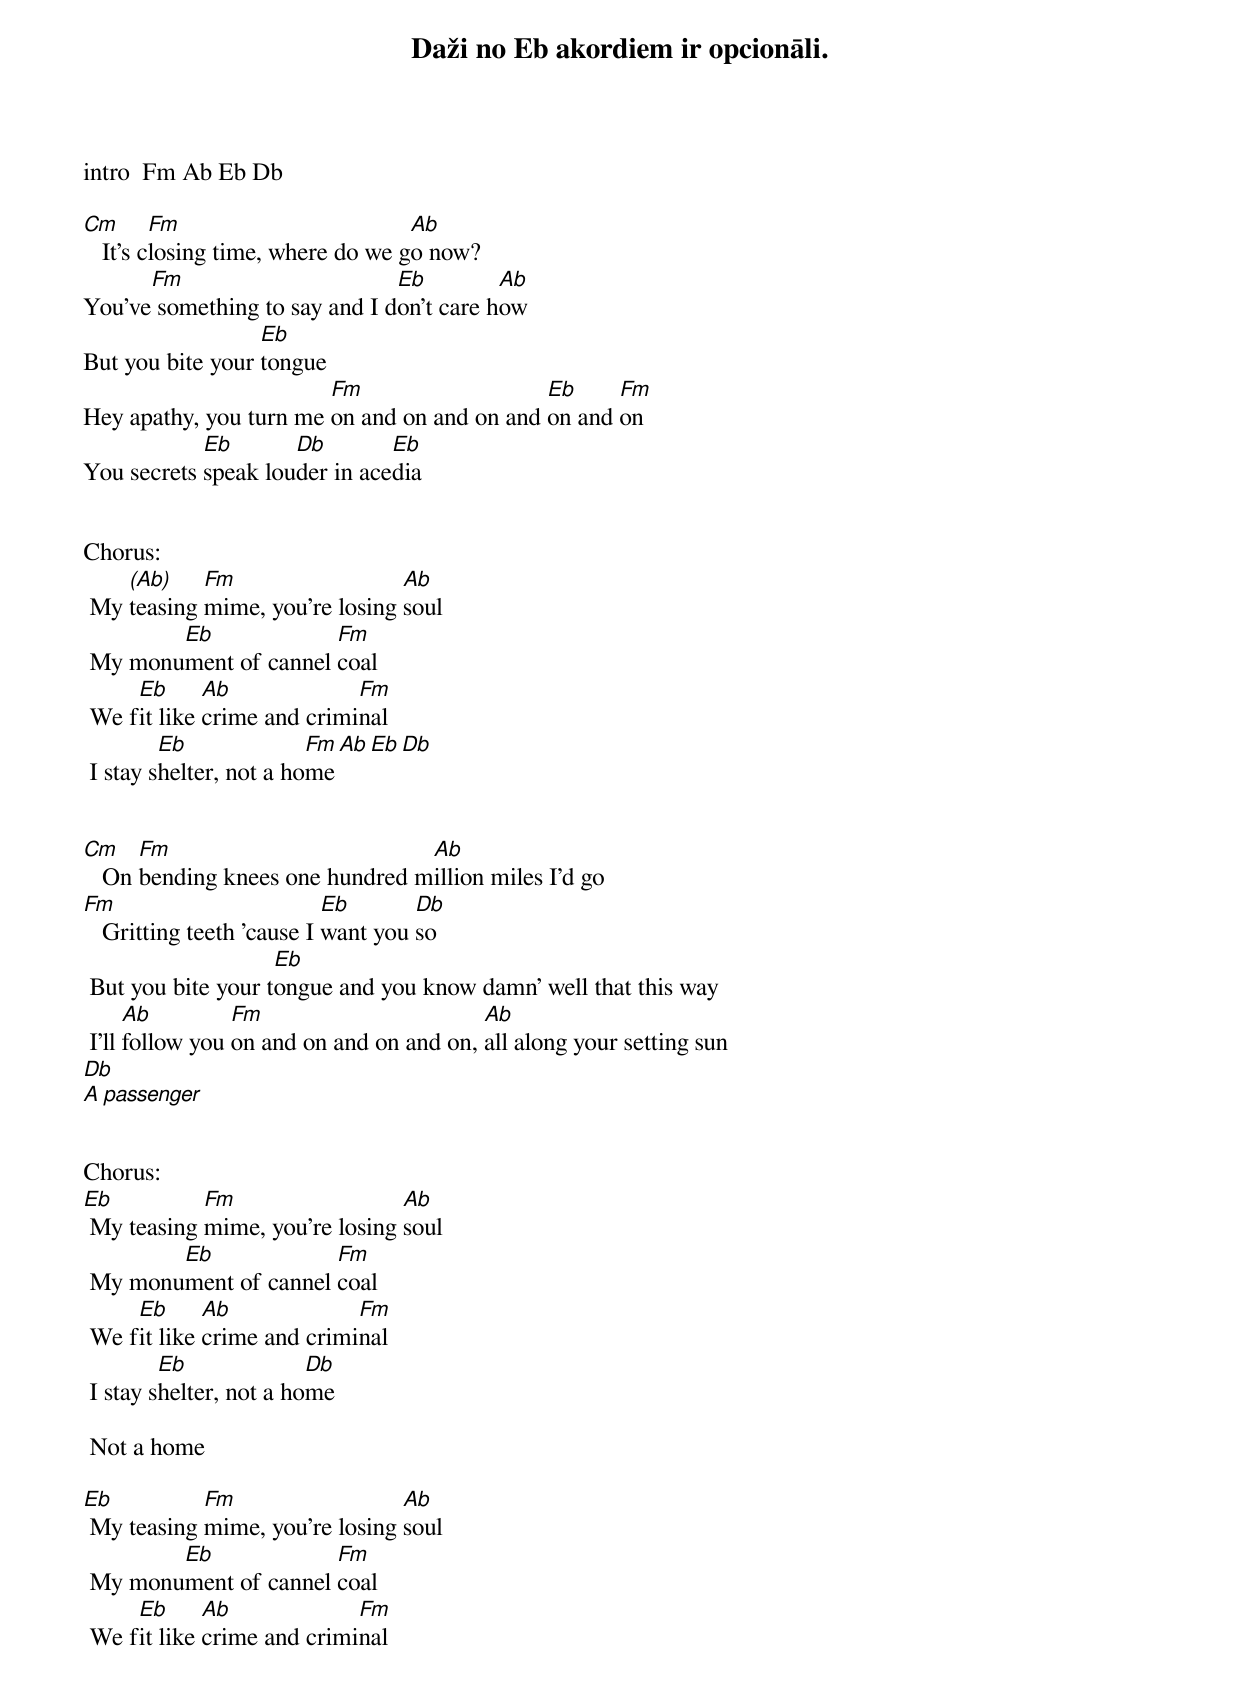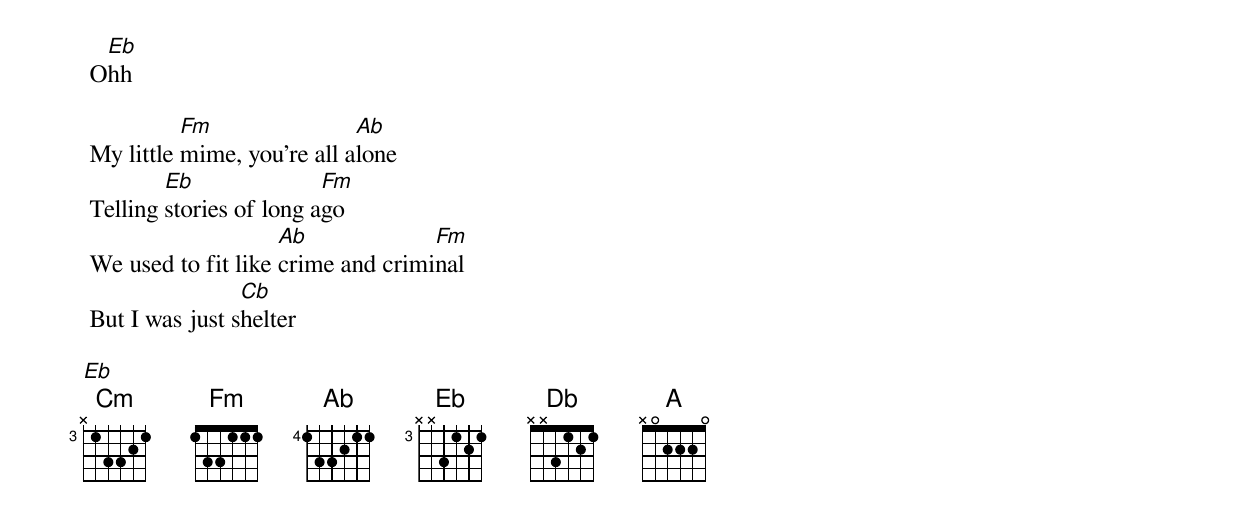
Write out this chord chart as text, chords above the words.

Daži no Eb akordiem ir opcionāli.

intro  Fm Ab Eb Db

Cm       Fm                        Ab
   It's closing time, where do we go now?
      Fm                       Eb         Ab
You've something to say and I don't care how
                  Eb
But you bite your tongue
                        Fm                   Eb     Fm
Hey apathy, you turn me on and on and on and on and on
            Eb       Db        Eb
You secrets speak louder in acedia


Chorus:
    (Ab)    Fm                  Ab
 My teasing mime, you're losing soul
        Eb             Fm
 My monument of cannel coal
     Eb      Ab             Fm
 We fit like crime and criminal
         Eb              Fm  Ab  Eb  Db
 I stay shelter, not a home


Cm    Fm                         Ab
   On bending knees one hundred million miles I'd go
Fm                         Eb       Db
   Gritting teeth 'cause I want you so
                    Eb
 But you bite your tongue and you know damn' well that this way
      Ab         Fm                       Ab
 I'll follow you on and on and on and on, all along your setting sun
   Db
 A passenger


Chorus:
Eb          Fm                  Ab
 My teasing mime, you're losing soul
        Eb             Fm
 My monument of cannel coal
     Eb      Ab             Fm
 We fit like crime and criminal
         Eb              Db
 I stay shelter, not a home

 Not a home

Eb          Fm                  Ab
 My teasing mime, you're losing soul
        Eb             Fm
 My monument of cannel coal
     Eb      Ab             Fm
 We fit like crime and criminal
  Eb
 Ohh

           Fm                Ab
 My little mime, you're all alone
         Eb               Fm
 Telling stories of long ago
                     Ab             Fm
 We used to fit like crime and criminal
                 Cb
 But I was just shelter

Eb
